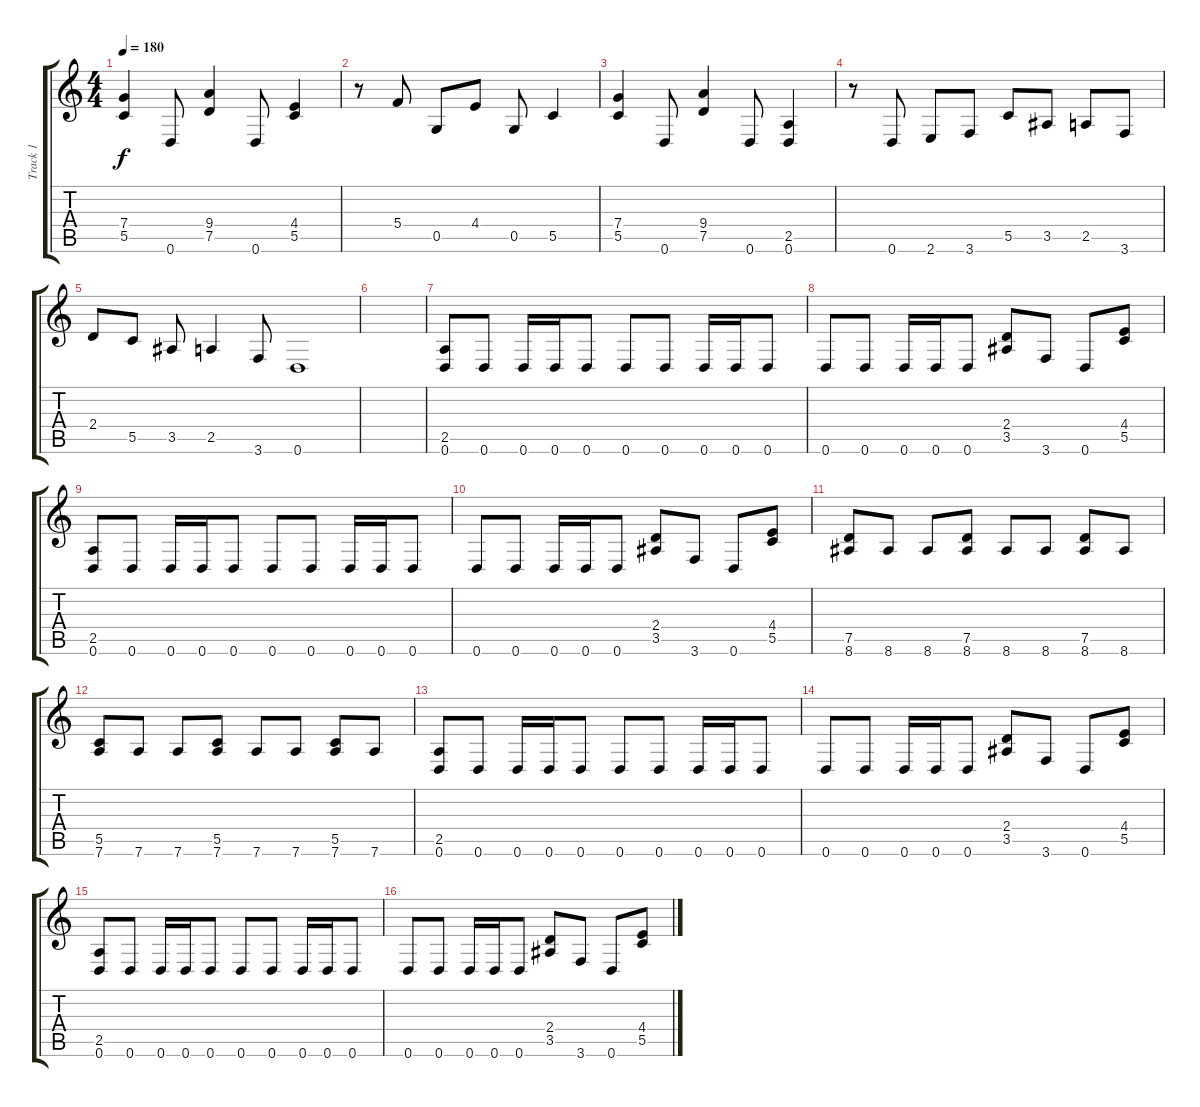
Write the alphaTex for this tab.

\track ("Track 1" "Track 1") {instrument distortionguitar}
\staff {score tabs}
\tuning (D4 A3 F3 C3 G2 D2) {hide}
\ts (4 4)
\tempo 180
\clef g2
\ks c
(7.4 5.5).4{dy f} 0.6.8 (9.4 7.5).4 0.6.8 (4.4 5.5).4 |
r.8 5.4.8 0.5.8 4.4.8 0.5.8 5.5.4 |
(7.4 5.5).4 0.6.8 (9.4 7.5).4 0.6.8 (2.5 0.6).4 |
r.8 0.6.8 2.6.8 3.6.8 5.5.8 3.5.8 2.5.8 3.6.8 |
2.4.8 5.5.8 3.5.8 2.5.4 3.6.8 0.6.1 |
|
(2.5 0.6).8 0.6.8 0.6.16 0.6.16 0.6.8 0.6.8 0.6.8 0.6.16 0.6.16 0.6.8 |
0.6.8 0.6.8 0.6.16 0.6.16 0.6.8 (2.4 3.5).8 3.6.8 0.6.8 (4.4 5.5).8 |
(2.5 0.6).8 0.6.8 0.6.16 0.6.16 0.6.8 0.6.8 0.6.8 0.6.16 0.6.16 0.6.8 |
0.6.8 0.6.8 0.6.16 0.6.16 0.6.8 (2.4 3.5).8 3.6.8 0.6.8 (4.4 5.5).8 |
(7.5 8.6).8 8.6.8 8.6.8 (7.5 8.6).8 8.6.8 8.6.8 (7.5 8.6).8 8.6.8 |
(5.5 7.6).8 7.6.8 7.6.8 (5.5 7.6).8 7.6.8 7.6.8 (5.5 7.6).8 7.6.8 |
(2.5 0.6).8 0.6.8 0.6.16 0.6.16 0.6.8 0.6.8 0.6.8 0.6.16 0.6.16 0.6.8 |
0.6.8 0.6.8 0.6.16 0.6.16 0.6.8 (2.4 3.5).8 3.6.8 0.6.8 (4.4 5.5).8 |
(2.5 0.6).8 0.6.8 0.6.16 0.6.16 0.6.8 0.6.8 0.6.8 0.6.16 0.6.16 0.6.8 |
0.6.8 0.6.8 0.6.16 0.6.16 0.6.8 (2.4 3.5).8 3.6.8 0.6.8 (4.4 5.5).8
